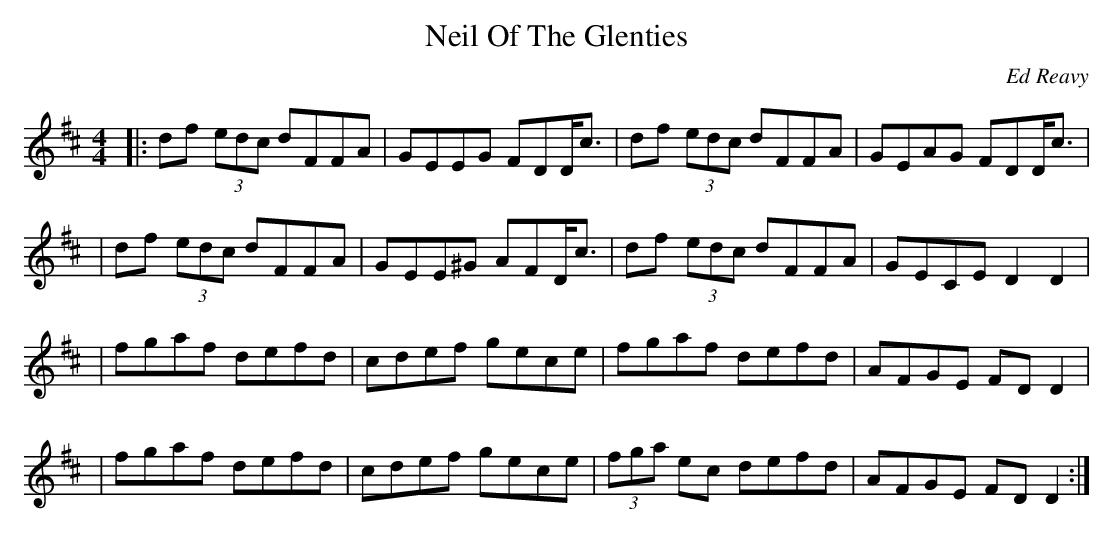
X:1
T:Neil Of The Glenties
C:Ed Reavy
M:4/4
L:1/8
K:D
|: df (3edc dFFA | GEEG FDD<c | df (3edc dFFA | GEAG FDD<c |
| df (3edc dFFA | GEE^G AFD<c | df (3edc dFFA | GECE D2 D2 |
| fgaf defd | cdef gece | fgaf defd | AFGE FD D2 |
| fgaf defd | cdef gece | (3fga ec defd | AFGE FD D2 :|
